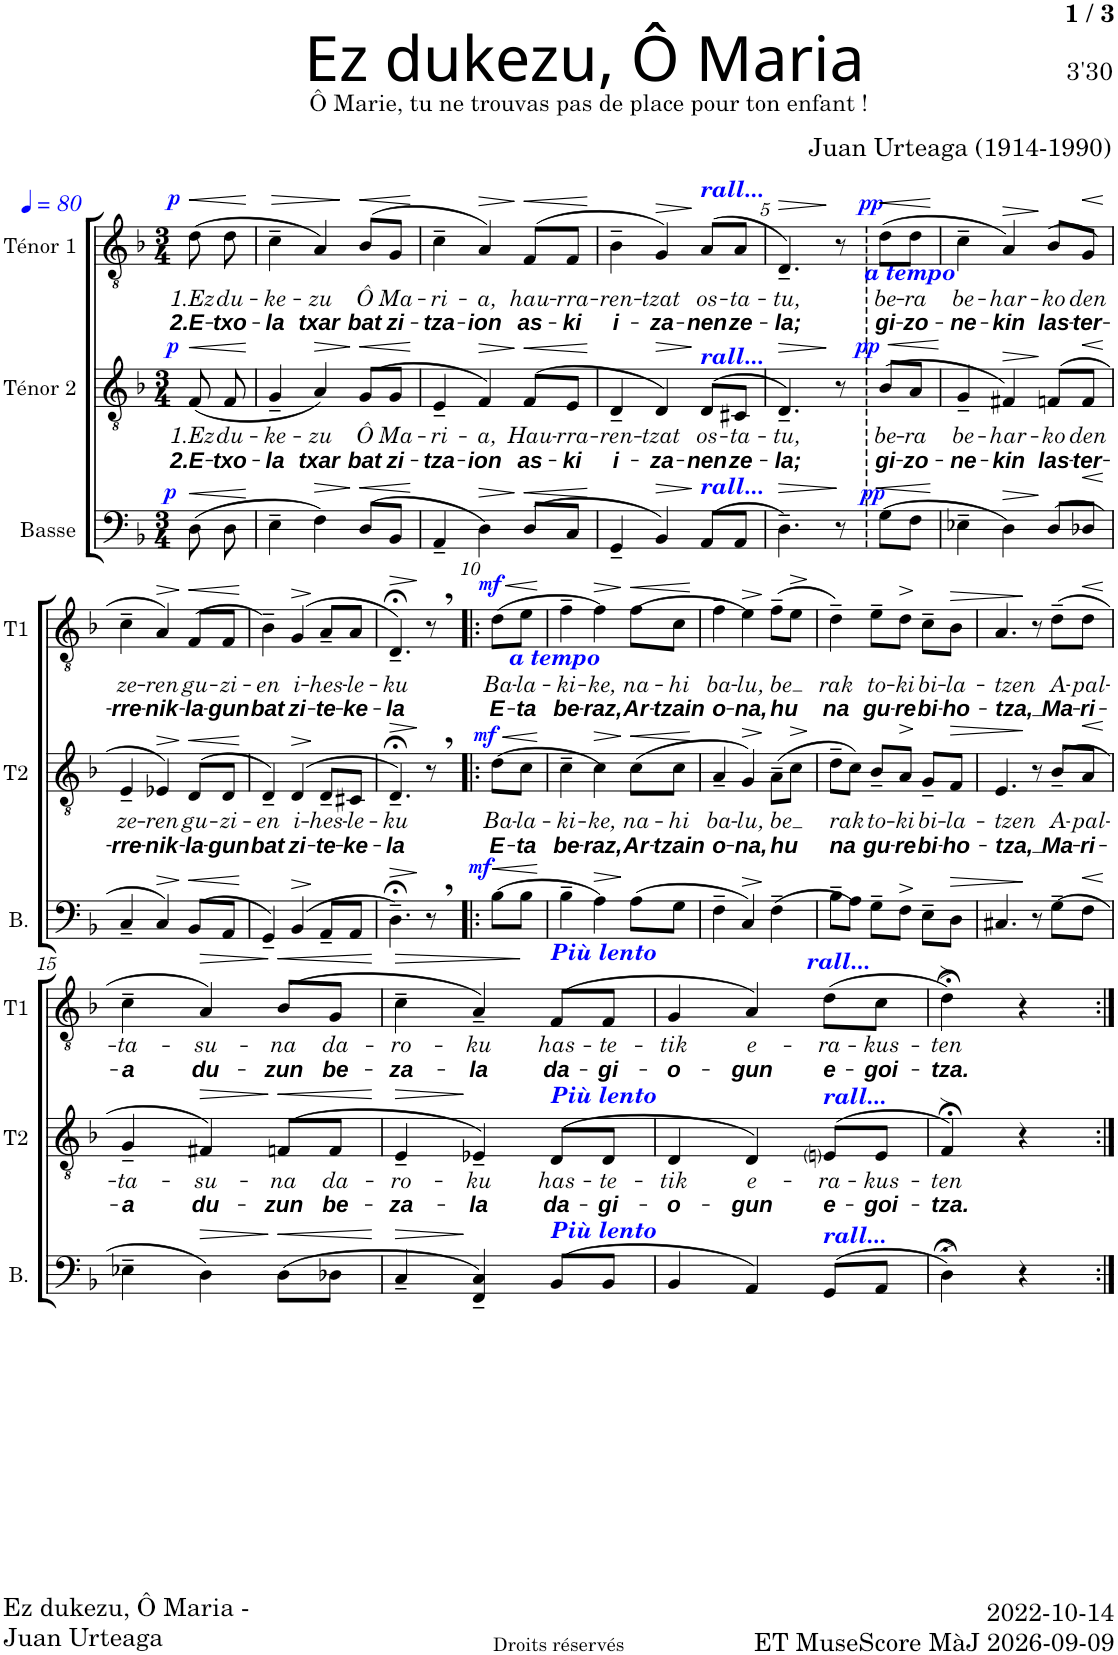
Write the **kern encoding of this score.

**kern	**dynam	**kern	**text	**text	**dynam	**kern	**text	**text	**dynam
*part3	*part3	*part2	*part2	*part2	*part2	*part1	*part1	*part1	*part1
*staff3	*staff3	*staff2	*staff2	*staff2	*staff2	*staff1	*staff1	*staff1	*staff1
*I"Basse	*	*I"Ténor 2	*	*	*	*I"Ténor 1	*	*	*
*I'B.	*	*I'T2	*	*	*	*I'T1	*	*	*
*clefF4	*	*clefGv2	*	*	*	*clefGv2	*	*	*
*k[b-]	*	*k[b-]	*	*	*	*k[b-]	*	*	*
*M3/4	*	*M3/4	*	*	*	*M3/4	*	*	*
*MM80	*	*MM80	*	*	*	*MM80	*	*	*
=1	=1	=1	=1	=1	=1	=1	=1	=1	=1
!	!LO:HP:b	!	!LO:LY:b	!LO:LY:b	!LO:HP:b	!	!LO:LY:b	!LO:LY:b	!LO:HP:b
!	!LO:DY:n=1:a	!	!	!	!LO:DY:n=1:a	!	!	!	!LO:DY:n=1:a
(8D\	< p	(8F/	1.Ez	2.E-	< p	(8d\	1.Ez	2.E-	< p
!	!	!	!LO:LY:b	!LO:LY:b	!	!	!LO:LY:b	!LO:LY:b	!
8D\	.	8F/	du-	-txo-	.	8d\	du-	-txo-	.
.	[	.	.	.	[	.	.	.	[
=2	=2	=2	=2	=2	=2	=2	=2	=2	=2
!	!	!	!LO:LY:b	!LO:LY:b	!	!	!LO:LY:b	!LO:LY:b	!LO:HP:b
4E~\	.	4G~/	-ke-	-la	.	4c~\	-ke-	-la	>
!	!LO:HP:b	!	!LO:LY:b	!LO:LY:b	!LO:HP:b	!	!LO:LY:b	!LO:LY:b	!
4F\)	>	4A/)	-zu	txar	>	4A/)	-zu	txar	.
!	!LO:HP:n=1:b	!	!LO:LY:b	!LO:LY:b	!LO:HP:n=1:b	!	!LO:LY:b	!LO:LY:b	!LO:HP:n=1:b
(>8D/L	] <	(>8G/L	Ô	bat	] <	(>8B-/L	Ô	bat	] <
!	!	!	!LO:LY:b	!LO:LY:b	!	!	!LO:LY:b	!LO:LY:b	!
8BB-/J	.	8G/J	Ma-	zi-	.	8G/J	Ma-	zi-	.
.	[	.	.	.	[	.	.	.	[
=3	=3	=3	=3	=3	=3	=3	=3	=3	=3
!	!	!	!LO:LY:b	!LO:LY:b	!	!	!LO:LY:b	!LO:LY:b	!
4AA~/	.	4E~/	-ri-	-tza-	.	4c~\	-ri-	-tza-	.
!	!LO:HP:b	!	!LO:LY:b	!LO:LY:b	!LO:HP:b	!	!LO:LY:b	!LO:LY:b	!LO:HP:b
4D\)	>	4F/)	-a,	-ion	>	4A/)	-a,	-ion	>
!	!LO:HP:n=1:b	!	!LO:LY:b	!LO:LY:b	!LO:HP:n=1:b	!	!LO:LY:b	!LO:LY:b	!LO:HP:n=1:b
(>8D/L	] <	(>8F/L	Hau-	as-	] <	(>8F/L	hau-	as-	] <
!	!	!	!LO:LY:b	!LO:LY:b	!	!	!LO:LY:b	!LO:LY:b	!
8C/J	.	8E/J	-rra-	-ki	.	8F/J	-rra-	-ki	.
.	[	.	.	.	[	.	.	.	[
=4	=4	=4	=4	=4	=4	=4	=4	=4	=4
!	!	!	!LO:LY:b	!LO:LY:b	!	!	!LO:LY:b	!LO:LY:b	!
4GG~/	.	4D~/	-ren-	i-	.	4B-~\	-ren-	i-	.
!	!LO:HP:b	!	!LO:LY:b	!LO:LY:b	!LO:HP:b	!	!LO:LY:b	!LO:LY:b	!LO:HP:b
4BB-/)	>	4D/)	-tzat	-za-	>	4G/)	-tzat	-za-	>
!	!	!	!	!	!	!LO:TX:a:Bi:color=#0000FF:t=rall...	!	!	!
!	!	!LO:TX:a:Bi:color=#0000FF:t=rall...	!	!	!	!	!	!	!
!LO:TX:a:Bi:color=#0000FF:t=rall...	!	!	!	!	!	!	!	!	!
!	!	!	!LO:LY:b	!LO:LY:b	!	!	!LO:LY:b	!LO:LY:b	!
(>8AA/L	]	(>8D/L	os-	-nen	]	(>8A/L	os-	-nen	]
!	!	!	!LO:LY:b	!LO:LY:b	!	!	!LO:LY:b	!LO:LY:b	!
8AA/J	.	8C#X/J	-ta-	ze-	.	8A/J	-ta-	ze-	.
=5	=5	=5	=5	=5	=5	=5	=5	=5	=5
!	!LO:HP:b	!	!LO:LY:b	!LO:LY:b	!LO:HP:b	!	!LO:LY:b	!LO:LY:b	!LO:HP:b
4.D~\)	>	4.D~/)	-tu,	-la;	>	4.D~/)	-tu,	-la;	>
!	!LO:DY:a	!	!	!	!LO:DY:n=1:a	!	!	!	!LO:DY:n=1:a
8r	pp	8r	.	.	] pp	8r	.	.	] pp
!	!	!	!	!	!	!LO:TX:b:Bi:color=#0000FF:t=a tempo	!	!	!
!	!LO:HP:n=1:b	!	!LO:LY:b	!LO:LY:b	!	!	!LO:LY:b	!LO:LY:b	!LO:HP:b
(>8G\L	] <	(>8B-/L	be-	gi-	.	(8d\L	be-	gi-	<
!	!	!	!LO:LY:b	!LO:LY:b	!LO:HP:b	!	!LO:LY:b	!LO:LY:b	!
8F\J	.	8A/J	-ra	-zo-	<	8d\J	-ra	-zo-	.
.	[	.	.	.	[	.	.	.	[
=6	=6	=6	=6	=6	=6	=6	=6	=6	=6
!	!	!	!LO:LY:b	!LO:LY:b	!	!	!LO:LY:b	!LO:LY:b	!
4E-X~\	.	4G~/	be-	-ne-	.	4c~\	be-	-ne-	.
!	!LO:HP:b	!	!LO:LY:b	!LO:LY:b	!LO:HP:b	!	!LO:LY:b	!LO:LY:b	!LO:HP:b
4D\)	>	4F#X/)	-har-	-kin	>	4A/)	-har-	-kin	>
!	!	!	!LO:LY:b	!LO:LY:b	!	!	!LO:LY:b	!LO:LY:b	!
(>8D/L	]	(>8Fn/L	-ko	las-	]	(>8B-/L	-ko	las-	]
!	!LO:HP:b	!	!LO:LY:b	!LO:LY:b	!LO:HP:b	!	!LO:LY:b	!LO:LY:b	!LO:HP:b
8D-X/J	<	8F/J	den	-ter-	<	8G/J	den	-ter-	<
.	[	.	.	.	[	.	.	.	[
!!LO:LB:g=z
=7	=7	=7	=7	=7	=7	=7	=7	=7	=7
!	!	!	!LO:LY:b	!LO:LY:b	!	!	!LO:LY:b	!LO:LY:b	!
4C~/	.	4E~/	ze-	-rre-	.	4c~\	ze-	-rre-	.
!	!LO:HP:b	!	!LO:LY:b	!LO:LY:b	!LO:HP:b	!	!LO:LY:b	!LO:LY:b	!LO:HP:b
4C/)	>	4E-X/)	-ren	-nik-	>	4A/)	-ren	-nik-	>
!	!LO:HP:n=1:b	!	!LO:LY:b	!LO:LY:b	!LO:HP:n=1:b	!	!LO:LY:b	!LO:LY:b	!LO:HP:n=1:b
(>8BB-/L	] <	(>8D/L	gu-	-la-	] <	(>8F/L	gu-	-la-	] <
!	!	!	!LO:LY:b	!LO:LY:b	!	!	!LO:LY:b	!LO:LY:b	!
8AA/J	.	8D/J	-zi-	-gun	.	8F/J	-zi-	-gun	.
.	[	.	.	.	[	.	.	.	[
=8	=8	=8	=8	=8	=8	=8	=8	=8	=8
!	!	!	!LO:LY:b	!LO:LY:b	!	!	!LO:LY:b	!LO:LY:b	!
4GG~/)	.	4D~/)	-en	bat	.	4B-~\)	-en	bat	.
!	!LO:HP:b	!	!LO:LY:b	!LO:LY:b	!LO:HP:b	!	!LO:LY:b	!LO:LY:b	!LO:HP:b
(>4BB-/	>	(>4D/	i-	zi-	>	(>4G/	i-	zi-	>
!	!	!	!LO:LY:b	!LO:LY:b	!	!	!LO:LY:b	!LO:LY:b	!
8AA~/L	]	8D~/L	-hes-	-te-	]	8A~/L	-hes-	-te-	]
!	!	!	!LO:LY:b	!LO:LY:b	!	!	!LO:LY:b	!LO:LY:b	!
8AA/J	.	8C#X/J	-le-	-ke-	.	8A/J	-le-	-ke-	.
=9	=9	=9	=9	=9	=9	=9	=9	=9	=9
!	!LO:HP:b	!	!LO:LY:b	!LO:LY:b	!LO:HP:b	!	!LO:LY:b	!LO:LY:b	!LO:HP:b
4.D;<~\)	>	4.D;<~/)	-ku	-la	>	4.D;<~/)	-ku	-la	>
8r	]	8r	.	.	]	8r	.	.	]
=10!|:	=10!|:	=10!|:	=10!|:	=10!|:	=10!|:	=10!|:	=10!|:	=10!|:	=10!|:
!	!	!	!	!	!	!LO:TX:b:Bi:color=#0000FF:t=a tempo	!	!	!
!	!LO:HP:b	!	!LO:LY:b	!LO:LY:b	!LO:HP:b	!	!LO:LY:b	!LO:LY:b	!LO:HP:b
!	!LO:DY:n=1:a	!	!	!	!LO:DY:n=1:a	!	!	!	!LO:DY:n=1:a
(8B-\L	< mf	(8d\L	Ba-	E-	< mf	(8d\L	Ba-	E-	< mf
!	!	!	!LO:LY:b	!LO:LY:b	!	!	!LO:LY:b	!LO:LY:b	!
8B-\J	.	8c\J	-la-	-ta	.	8e\J	-la-	-ta	.
.	[	.	.	.	[	.	.	.	[
=11	=11	=11	=11	=11	=11	=11	=11	=11	=11
!	!	!	!LO:LY:b	!LO:LY:b	!	!	!LO:LY:b	!LO:LY:b	!
4B-~\	.	4c~\	-ki-	be-	.	4f~\	-ki-	be-	.
!	!LO:HP:b	!	!LO:LY:b	!LO:LY:b	!LO:HP:b	!	!LO:LY:b	!LO:LY:b	!LO:HP:b
4A\)	>	4c\)	-ke,	-raz,	>	4f\)	-ke,	-raz,	>
!	!	!	!LO:LY:b	!LO:LY:b	!LO:HP:n=1:b	!	!LO:LY:b	!LO:LY:b	!LO:HP:n=1:b
(>8A\L	]	(8c\L	na-	Ar-	] <	(8f\L	na-	Ar-	] <
!	!	!	!LO:LY:b	!LO:LY:b	!	!	!LO:LY:b	!LO:LY:b	!
8G\J	.	8c\J	-hi	-tzain	.	8c\J	-hi	-tzain	.
.	.	.	.	.	[	.	.	.	[
=12	=12	=12	=12	=12	=12	=12	=12	=12	=12
!	!	!	!LO:LY:b	!LO:LY:b	!	!	!LO:LY:b	!LO:LY:b	!
4F~\	.	4A~/	ba-	o-	.	4f~\	ba-	o-	.
!	!LO:HP:b	!	!LO:LY:b	!LO:LY:b	!LO:HP:b	!	!LO:LY:b	!LO:LY:b	!LO:HP:b
4C/)	>	4G/)	-lu,	-na,	>	4e\)	-lu,	-na,	>
!	!	!	!LO:LY:b	!LO:LY:b	!	!	!LO:LY:b	!LO:LY:b	!
(>4F~\	]	(8A~\L	be	-hu	]	(8f~\L	be	-hu	]
!	!	!	!	!	!LO:HP:b	!	!	!	!LO:HP:b
.	.	8c\J	.	.	>	8e\J	.	.	>
.	.	.	.	.	]	.	.	.	]
=13	=13	=13	=13	=13	=13	=13	=13	=13	=13
!	!	!	!LO:LY:b	!LO:LY:b	!	!	!LO:LY:b	!LO:LY:b	!
8B-~\L	.	8d~\L	rak	na	.	4d~\)	rak	na	.
8A\J)	.	8c\J)	.	.	.	.	.	.	.
!	!	!	!LO:LY:b	!LO:LY:b	!	!	!LO:LY:b	!LO:LY:b	!
8G~\L	.	8B-~/L	to-	gu-	.	8e~\L	to-	gu-	.
!	!LO:HP:b	!	!LO:LY:b	!LO:LY:b	!LO:HP:b	!	!LO:LY:b	!LO:LY:b	!LO:HP:b
8F\J	>	8A/J	-ki	-re	>	8d\J	-ki	-re	>
!	!	!	!LO:LY:b	!LO:LY:b	!	!	!LO:LY:b	!LO:LY:b	!
8E~\L	]	8G~/L	bi-	bi-	]	8c~\L	bi-	bi-	]
!	!LO:HP:b	!	!LO:LY:b	!LO:LY:b	!LO:HP:b	!	!LO:LY:b	!LO:LY:b	!LO:HP:b
8D\J	>	8F/J	-la-	-ho-	>	8B-\J	-la-	-ho-	>
=14	=14	=14	=14	=14	=14	=14	=14	=14	=14
!	!	!	!LO:LY:b	!LO:LY:b	!	!	!LO:LY:b	!LO:LY:b	!
4.C#X/	.	4.E/	-tzen	-tza,	.	4.A/	-tzen	-tza,	.
8r	]	8r	.	.	]	8r	.	.	]
!	!	!	!LO:LY:b	!LO:LY:b	!	!	!LO:LY:b	!LO:LY:b	!
(>8G~\L	.	(>8B-~/L	A-	Ma-	.	(8d~\L	A-	Ma-	.
!	!LO:HP:b	!	!LO:LY:b	!LO:LY:b	!LO:HP:b	!	!LO:LY:b	!LO:LY:b	!LO:HP:b
8F\J	<	8A/J	-pal-	-ri-	<	8d\J	-pal-	-ri-	<
.	[	.	.	.	[	.	.	.	[
!!LO:LB:g=z
=15	=15	=15	=15	=15	=15	=15	=15	=15	=15
!	!	!	!LO:LY:b	!LO:LY:b	!	!	!LO:LY:b	!LO:LY:b	!
4E-X~\	.	4G~/	-ta-	-a	.	4c~\	-ta-	-a	.
!	!LO:HP:b	!	!LO:LY:b	!LO:LY:b	!LO:HP:b	!	!LO:LY:b	!LO:LY:b	!LO:HP:b
4D\)	>	4F#X/)	-su-	du-	>	4A/)	-su-	du-	>
!	!LO:HP:n=1:b	!	!LO:LY:b	!LO:LY:b	!LO:HP:n=1:b	!	!LO:LY:b	!LO:LY:b	!LO:HP:n=1:b
(>8D\L	] <	(>8Fn/L	-na	-zun	] <	(>8B-/L	-na	-zun	] <
!	!	!	!LO:LY:b	!LO:LY:b	!	!	!LO:LY:b	!LO:LY:b	!
8D-X\J	.	8F/J	da-	be-	.	8G/J	da-	be-	.
.	[	.	.	.	[	.	.	.	[
=16	=16	=16	=16	=16	=16	=16	=16	=16	=16
!	!LO:HP:b	!	!LO:LY:b	!LO:LY:b	!LO:HP:b	!	!LO:LY:b	!LO:LY:b	!LO:HP:b
4C~/	>	4E~/	-ro-	-za-	>	4c~\	-ro-	-za-	>
!	!	!	!LO:LY:b	!LO:LY:b	!	!	!LO:LY:b	!LO:LY:b	!
4FF/~ 4C/~)	]	4E-X~/)	-ku	-la	]	4A~/)	-ku	-la	.
!	!	!	!	!	!	!LO:TX:a:Bi:color=#0000FF:t=Più lento	!	!	!
!	!	!LO:TX:a:Bi:color=#0000FF:t=Più lento	!	!	!	!	!	!	!
!LO:TX:a:Bi:color=#0000FF:t=Più lento	!	!	!	!	!	!	!	!	!
!	!	!	!LO:LY:b	!LO:LY:b	!	!	!LO:LY:b	!LO:LY:b	!
(>8BB-/L	.	(>8D/L	has-	da-	.	(>8F/L	has-	da-	]
!	!	!	!LO:LY:b	!LO:LY:b	!	!	!LO:LY:b	!LO:LY:b	!
8BB-/J	.	8D/J	-te-	-gi-	.	8F/J	-te-	-gi-	.
=17	=17	=17	=17	=17	=17	=17	=17	=17	=17
!	!	!	!LO:LY:b	!LO:LY:b	!	!	!LO:LY:b	!LO:LY:b	!
4BB-/	.	4D/	-tik	-o-	.	4G/	-tik	-o-	.
!	!	!	!LO:LY:b	!LO:LY:b	!	!	!LO:LY:b	!LO:LY:b	!
4AA/)	.	4D/)	e-	-gun	.	4A/)	e-	-gun	.
!	!	!	!	!	!	!LO:TX:a:Bi:color=#0000FF:t=rall...	!	!	!
!	!	!LO:TX:a:Bi:color=#0000FF:t=rall...	!	!	!	!	!	!	!
!LO:TX:a:Bi:color=#0000FF:t=rall...	!	!	!	!	!	!	!	!	!
!	!	!	!LO:LY:b	!LO:LY:b	!	!	!LO:LY:b	!LO:LY:b	!
(>8GG/L	.	(>8Eni/L	-ra-	e-	.	(8d\L	-ra-	e-	.
!	!	!	!LO:LY:b	!LO:LY:b	!	!	!LO:LY:b	!LO:LY:b	!
8AA/J	.	8E/J	-kus-	-goi-	.	8c\J	-kus-	-goi-	.
=18	=18	=18	=18	=18	=18	=18	=18	=18	=18
!	!	!	!LO:LY:b	!LO:LY:b	!	!	!LO:LY:b	!LO:LY:b	!
4D;<>\)	.	4F;<>/)	-ten	-tza.	.	4d;<>\)	-ten	-tza.	.
4r	.	4r	.	.	.	4r	.	.	.
=:|!	=:|!	=:|!	=:|!	=:|!	=:|!	=:|!	=:|!	=:|!	=:|!
*-	*-	*-	*-	*-	*-	*-	*-	*-	*-
